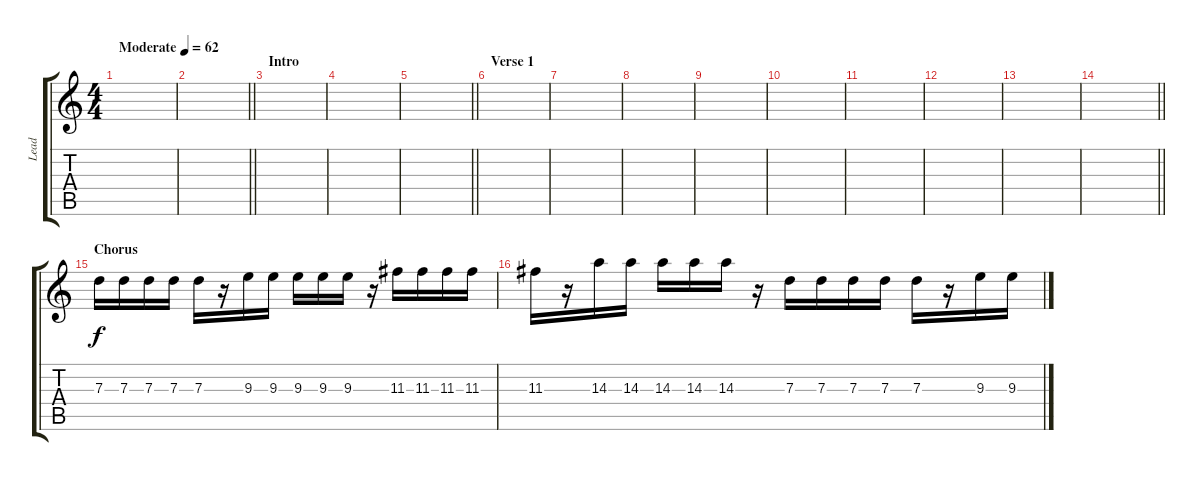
\track ("Lead" "Lead") {instrument electricguitarclean}
\staff {score tabs}
\tuning (E4 B3 G3 D3 A2 E2) {hide}
\ts (4 4)
\tempo (62 "Moderate")
\clef g2
\ks c
|
\barLineRight lightlight
|
\section ("" "Intro")
|
|
\barLineRight lightlight
|
\section ("" "Verse 1")
|
|
|
|
|
|
|
|
\barLineRight lightlight
|
\section ("" "Chorus")
7.3.16 7.3.16 7.3.16 7.3.16 7.3.16 r.16 9.3.16 9.3.16 9.3.16 9.3.16 9.3.16 r.16 11.3.16 11.3.16 11.3.16 11.3.16 |
11.3.16 r.16 14.3.16 14.3.16 14.3.16 14.3.16 14.3.16 r.16 7.3.16 7.3.16 7.3.16 7.3.16 7.3.16 r.16 9.3.16 9.3.16
